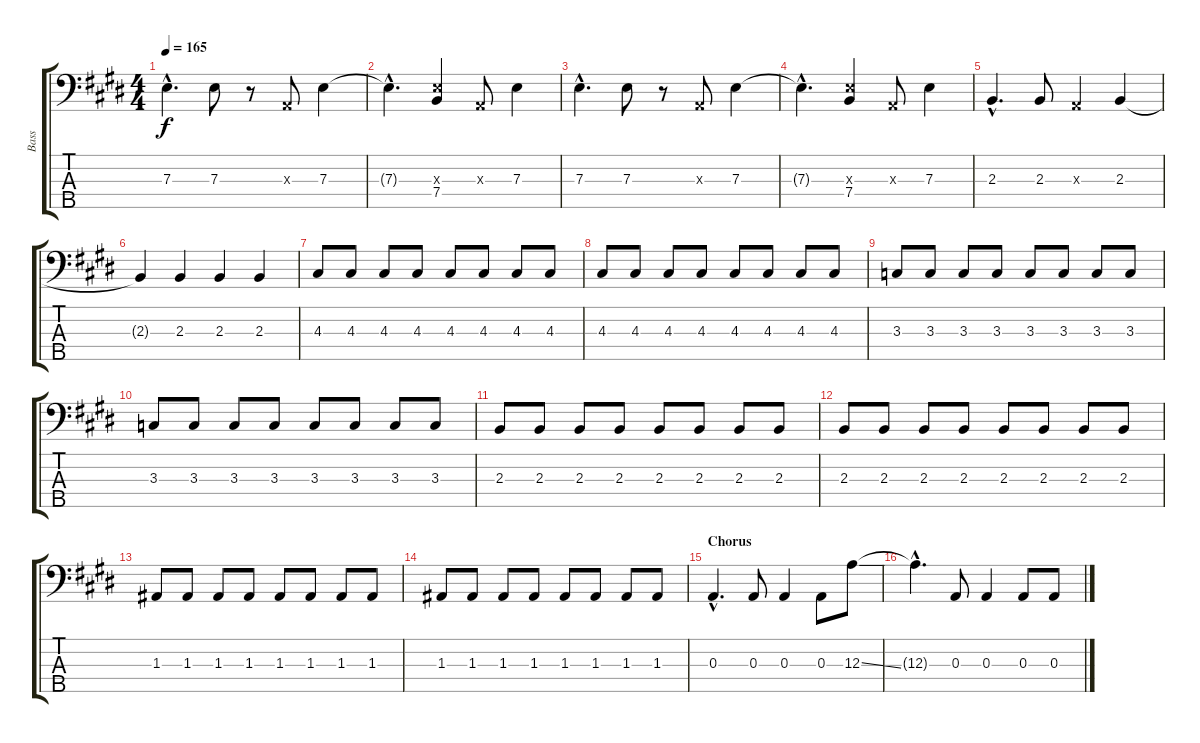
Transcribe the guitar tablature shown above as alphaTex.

\track ("Bass" "Bass") {instrument electricbassfinger}
\staff {score tabs}
\tuning (G2 D2 A1 E1 B0) {hide}
\ts (4 4)
\tempo 165
\clef f4
\ks e
7.3{hac}.4{d dy f} 7.3.8 r.8 0.3{x}.8 7.3.4 |
7.3{hac t}.4{d} (7.3{x} 7.4).4 0.3{x}.8 7.3.4 |
7.3{hac}.4{d} 7.3.8 r.8 0.3{x}.8 7.3.4 |
7.3{hac t}.4{d} (7.3{x} 7.4).4 0.3{x}.8 7.3.4 |
2.3{hac}.4{d} 2.3.8 0.3{x}.4 2.3.4 |
2.3{t}.4 2.3.4 2.3.4 2.3.4 |
4.3.8 4.3.8 4.3.8 4.3.8 4.3.8 4.3.8 4.3.8 4.3.8 |
4.3.8 4.3.8 4.3.8 4.3.8 4.3.8 4.3.8 4.3.8 4.3.8 |
3.3.8 3.3.8 3.3.8 3.3.8 3.3.8 3.3.8 3.3.8 3.3.8 |
3.3.8 3.3.8 3.3.8 3.3.8 3.3.8 3.3.8 3.3.8 3.3.8 |
2.3.8 2.3.8 2.3.8 2.3.8 2.3.8 2.3.8 2.3.8 2.3.8 |
2.3.8 2.3.8 2.3.8 2.3.8 2.3.8 2.3.8 2.3.8 2.3.8 |
1.3.8 1.3.8 1.3.8 1.3.8 1.3.8 1.3.8 1.3.8 1.3.8 |
1.3.8 1.3.8 1.3.8 1.3.8 1.3.8 1.3.8 1.3.8 1.3.8 |
\section ("" "Chorus")
0.3{hac}.4{d} 0.3.8 0.3.4 0.3.8 12.3{ss}.8 |
12.3{hac t}.4{d} 0.3.8 0.3.4 0.3.8 0.3.8
